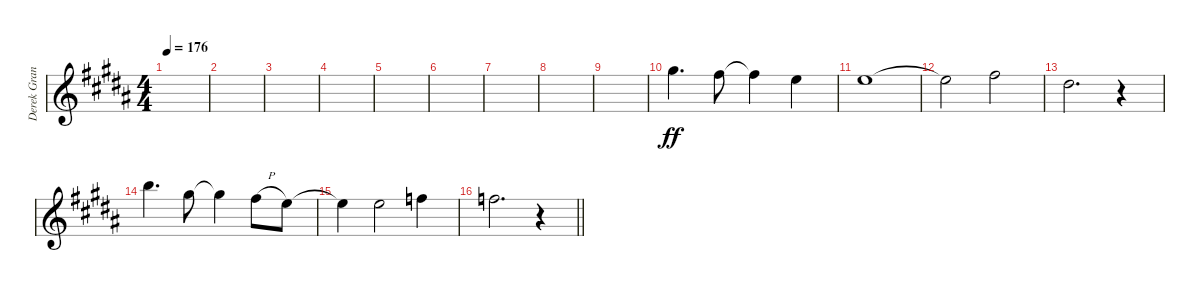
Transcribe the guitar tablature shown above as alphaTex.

\track ("Derek Grant - Vocals" "Derek Gran") {instrument distortionguitar}
\staff {score}
\tuning (E4 B3 G3 D3 A2 E2) {hide}
\ts (4 4)
\tempo 176
\clef g2
\ks b
|
|
|
|
|
|
|
|
|
4.1.4{d dy ff} 2.1.8 2.1{t}.4 0.1.4 |
0.1.1 |
0.1{t}.2 2.1.2 |
4.2.2{d} r.4 |
12.2.4{d} 4.1.8 4.1{t}.4 2.1{h}.8 0.1.8 |
0.1{t}.4 0.1.2 1.1.4 |
\barLineRight lightlight
1.1.2{d} r.4
